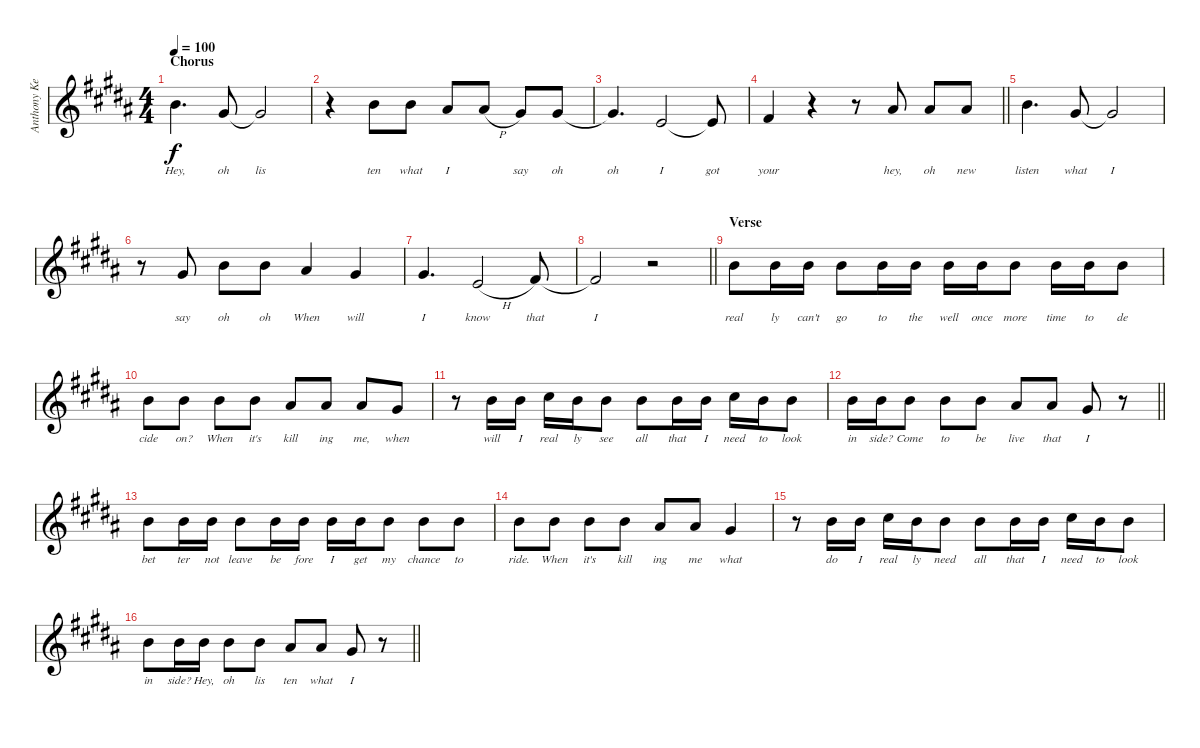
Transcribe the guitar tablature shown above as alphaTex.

\track ("Anthony Kedis (Lead Vocals)" "Anthony Ke") {instrument electricguitarjazz}
\staff {score}
\tuning (E4 B3 G3 D3 A2 E2) {hide}
\ts (4 4)
\section ("" "Chorus")
\tempo 100
\clef g2
\ks b
0.2.4{d lyrics (0 "Hey,") lyrics (1 "") lyrics (2 "") lyrics (3 "") lyrics (4 "") dy f} 1.3.8{lyrics (0 "oh") lyrics (1 "") lyrics (2 "") lyrics (3 "") lyrics (4 "")} 1.3{t}.2{lyrics (0 "lis") lyrics (1 "") lyrics (2 "") lyrics (3 "") lyrics (4 "")} |
r.4 0.2.8{lyrics (0 "ten") lyrics (1 "") lyrics (2 "") lyrics (3 "") lyrics (4 "")} 0.2.8{lyrics (0 "what") lyrics (1 "") lyrics (2 "") lyrics (3 "") lyrics (4 "")} 3.3.8{lyrics (0 "I") lyrics (1 "") lyrics (2 "") lyrics (3 "") lyrics (4 "")} 3.3{h}.8{lyrics (0 "") lyrics (1 "") lyrics (2 "") lyrics (3 "") lyrics (4 "")} 1.3.8{lyrics (0 "say") lyrics (1 "") lyrics (2 "") lyrics (3 "") lyrics (4 "")} 1.3.8{lyrics (0 "oh") lyrics (1 "") lyrics (2 "") lyrics (3 "") lyrics (4 "")} |
1.3{t}.4{d lyrics (0 "oh") lyrics (1 "") lyrics (2 "") lyrics (3 "") lyrics (4 "")} 2.4.2{lyrics (0 "I") lyrics (1 "") lyrics (2 "") lyrics (3 "") lyrics (4 "")} 2.4{t}.8{lyrics (0 "got") lyrics (1 "") lyrics (2 "") lyrics (3 "") lyrics (4 "")} |
\barLineRight lightlight
4.4.4{lyrics (0 "your") lyrics (1 "") lyrics (2 "") lyrics (3 "") lyrics (4 "")} r.4 r.8 3.3.8{lyrics (0 "hey,") lyrics (1 "") lyrics (2 "") lyrics (3 "") lyrics (4 "")} 3.3.8{lyrics (0 "oh") lyrics (1 "") lyrics (2 "") lyrics (3 "") lyrics (4 "")} 3.3.8{lyrics (0 "new") lyrics (1 "") lyrics (2 "") lyrics (3 "") lyrics (4 "")} |
0.2.4{d lyrics (0 "listen") lyrics (1 "") lyrics (2 "") lyrics (3 "") lyrics (4 "")} 1.3.8{lyrics (0 "what") lyrics (1 "") lyrics (2 "") lyrics (3 "") lyrics (4 "")} 1.3{t}.2{lyrics (0 "I") lyrics (1 "") lyrics (2 "") lyrics (3 "") lyrics (4 "")} |
r.8 1.3.8{lyrics (0 "say") lyrics (1 "") lyrics (2 "") lyrics (3 "") lyrics (4 "")} 0.2.8{lyrics (0 "oh") lyrics (1 "") lyrics (2 "") lyrics (3 "") lyrics (4 "")} 0.2.8{lyrics (0 "oh") lyrics (1 "") lyrics (2 "") lyrics (3 "") lyrics (4 "")} 3.3.4{lyrics (0 "When") lyrics (1 "") lyrics (2 "") lyrics (3 "") lyrics (4 "")} 1.3.4{lyrics (0 "will") lyrics (1 "") lyrics (2 "") lyrics (3 "") lyrics (4 "")} |
1.3.4{d lyrics (0 "I") lyrics (1 "") lyrics (2 "") lyrics (3 "") lyrics (4 "")} 2.4{h}.2{lyrics (0 "know") lyrics (1 "") lyrics (2 "") lyrics (3 "") lyrics (4 "")} 4.4.8{lyrics (0 "that") lyrics (1 "") lyrics (2 "") lyrics (3 "") lyrics (4 "")} |
\barLineRight lightlight
4.4{t}.2{lyrics (0 "I") lyrics (1 "") lyrics (2 "") lyrics (3 "") lyrics (4 "")} r.2 |
\section ("" "Verse")
0.2.8{lyrics (0 "real") lyrics (1 "") lyrics (2 "") lyrics (3 "") lyrics (4 "")} 0.2.16{lyrics (0 "ly") lyrics (1 "") lyrics (2 "") lyrics (3 "") lyrics (4 "")} 0.2.16{lyrics (0 "can't") lyrics (1 "") lyrics (2 "") lyrics (3 "") lyrics (4 "")} 0.2.8{lyrics (0 "go") lyrics (1 "") lyrics (2 "") lyrics (3 "") lyrics (4 "")} 0.2.16{lyrics (0 "to") lyrics (1 "") lyrics (2 "") lyrics (3 "") lyrics (4 "")} 0.2.16{lyrics (0 "the") lyrics (1 "") lyrics (2 "") lyrics (3 "") lyrics (4 "")} 0.2.16{lyrics (0 "well") lyrics (1 "") lyrics (2 "") lyrics (3 "") lyrics (4 "")} 0.2.16{lyrics (0 "once") lyrics (1 "") lyrics (2 "") lyrics (3 "") lyrics (4 "")} 0.2.8{lyrics (0 "more") lyrics (1 "") lyrics (2 "") lyrics (3 "") lyrics (4 "")} 0.2.16{lyrics (0 "time") lyrics (1 "") lyrics (2 "") lyrics (3 "") lyrics (4 "")} 0.2.16{lyrics (0 "to") lyrics (1 "") lyrics (2 "") lyrics (3 "") lyrics (4 "")} 0.2.8{lyrics (0 "de") lyrics (1 "") lyrics (2 "") lyrics (3 "") lyrics (4 "")} |
0.2.8{lyrics (0 "cide") lyrics (1 "") lyrics (2 "") lyrics (3 "") lyrics (4 "")} 0.2.8{lyrics (0 "on?") lyrics (1 "") lyrics (2 "") lyrics (3 "") lyrics (4 "")} 0.2.8{lyrics (0 "When") lyrics (1 "") lyrics (2 "") lyrics (3 "") lyrics (4 "")} 0.2.8{lyrics (0 "it's") lyrics (1 "") lyrics (2 "") lyrics (3 "") lyrics (4 "")} 3.3.8{lyrics (0 "kill") lyrics (1 "") lyrics (2 "") lyrics (3 "") lyrics (4 "")} 3.3.8{lyrics (0 "ing") lyrics (1 "") lyrics (2 "") lyrics (3 "") lyrics (4 "")} 3.3.8{lyrics (0 "me,") lyrics (1 "") lyrics (2 "") lyrics (3 "") lyrics (4 "")} 1.3.8{lyrics (0 "when") lyrics (1 "") lyrics (2 "") lyrics (3 "") lyrics (4 "")} |
r.8 0.2.16{lyrics (0 "will") lyrics (1 "") lyrics (2 "") lyrics (3 "") lyrics (4 "")} 0.2.16{lyrics (0 "I") lyrics (1 "") lyrics (2 "") lyrics (3 "") lyrics (4 "")} 2.2.16{lyrics (0 "real") lyrics (1 "") lyrics (2 "") lyrics (3 "") lyrics (4 "")} 0.2.16{lyrics (0 "ly") lyrics (1 "") lyrics (2 "") lyrics (3 "") lyrics (4 "")} 0.2.8{lyrics (0 "see") lyrics (1 "") lyrics (2 "") lyrics (3 "") lyrics (4 "")} 0.2.8{lyrics (0 "all") lyrics (1 "") lyrics (2 "") lyrics (3 "") lyrics (4 "")} 0.2.16{lyrics (0 "that") lyrics (1 "") lyrics (2 "") lyrics (3 "") lyrics (4 "")} 0.2.16{lyrics (0 "I") lyrics (1 "") lyrics (2 "") lyrics (3 "") lyrics (4 "")} 2.2.16{lyrics (0 "need") lyrics (1 "") lyrics (2 "") lyrics (3 "") lyrics (4 "")} 0.2.16{lyrics (0 "to") lyrics (1 "") lyrics (2 "") lyrics (3 "") lyrics (4 "")} 0.2.8{lyrics (0 "look") lyrics (1 "") lyrics (2 "") lyrics (3 "") lyrics (4 "")} |
\barLineRight lightlight
0.2.16{lyrics (0 "in") lyrics (1 "") lyrics (2 "") lyrics (3 "") lyrics (4 "")} 0.2.16{lyrics (0 "side?") lyrics (1 "") lyrics (2 "") lyrics (3 "") lyrics (4 "")} 0.2.8{lyrics (0 "Come") lyrics (1 "") lyrics (2 "") lyrics (3 "") lyrics (4 "")} 0.2.8{lyrics (0 "to") lyrics (1 "") lyrics (2 "") lyrics (3 "") lyrics (4 "")} 0.2.8{lyrics (0 "be") lyrics (1 "") lyrics (2 "") lyrics (3 "") lyrics (4 "")} 3.3.8{lyrics (0 "live") lyrics (1 "") lyrics (2 "") lyrics (3 "") lyrics (4 "")} 3.3.8{lyrics (0 "that") lyrics (1 "") lyrics (2 "") lyrics (3 "") lyrics (4 "")} 1.3.8{lyrics (0 "I") lyrics (1 "") lyrics (2 "") lyrics (3 "") lyrics (4 "")} r.8 |
0.2.8{lyrics (0 "bet") lyrics (1 "") lyrics (2 "") lyrics (3 "") lyrics (4 "")} 0.2.16{lyrics (0 "ter") lyrics (1 "") lyrics (2 "") lyrics (3 "") lyrics (4 "")} 0.2.16{lyrics (0 "not") lyrics (1 "") lyrics (2 "") lyrics (3 "") lyrics (4 "")} 0.2.8{lyrics (0 "leave") lyrics (1 "") lyrics (2 "") lyrics (3 "") lyrics (4 "")} 0.2.16{lyrics (0 "be") lyrics (1 "") lyrics (2 "") lyrics (3 "") lyrics (4 "")} 0.2.16{lyrics (0 "fore") lyrics (1 "") lyrics (2 "") lyrics (3 "") lyrics (4 "")} 0.2.16{lyrics (0 "I") lyrics (1 "") lyrics (2 "") lyrics (3 "") lyrics (4 "")} 0.2.16{lyrics (0 "get") lyrics (1 "") lyrics (2 "") lyrics (3 "") lyrics (4 "")} 0.2.8{lyrics (0 "my") lyrics (1 "") lyrics (2 "") lyrics (3 "") lyrics (4 "")} 0.2.8{lyrics (0 "chance") lyrics (1 "") lyrics (2 "") lyrics (3 "") lyrics (4 "")} 0.2.8{lyrics (0 "to") lyrics (1 "") lyrics (2 "") lyrics (3 "") lyrics (4 "")} |
0.2.8{lyrics (0 "ride.") lyrics (1 "") lyrics (2 "") lyrics (3 "") lyrics (4 "")} 0.2.8{lyrics (0 "When") lyrics (1 "") lyrics (2 "") lyrics (3 "") lyrics (4 "")} 0.2.8{lyrics (0 "it's") lyrics (1 "") lyrics (2 "") lyrics (3 "") lyrics (4 "")} 0.2.8{lyrics (0 "kill") lyrics (1 "") lyrics (2 "") lyrics (3 "") lyrics (4 "")} 3.3.8{lyrics (0 "ing") lyrics (1 "") lyrics (2 "") lyrics (3 "") lyrics (4 "")} 3.3.8{lyrics (0 "me") lyrics (1 "") lyrics (2 "") lyrics (3 "") lyrics (4 "")} 1.3.4{lyrics (0 "what") lyrics (1 "") lyrics (2 "") lyrics (3 "") lyrics (4 "")} |
r.8 0.2.16{lyrics (0 "do") lyrics (1 "") lyrics (2 "") lyrics (3 "") lyrics (4 "")} 0.2.16{lyrics (0 "I") lyrics (1 "") lyrics (2 "") lyrics (3 "") lyrics (4 "")} 2.2.16{lyrics (0 "real") lyrics (1 "") lyrics (2 "") lyrics (3 "") lyrics (4 "")} 0.2.16{lyrics (0 "ly") lyrics (1 "") lyrics (2 "") lyrics (3 "") lyrics (4 "")} 0.2.8{lyrics (0 "need") lyrics (1 "") lyrics (2 "") lyrics (3 "") lyrics (4 "")} 0.2.8{lyrics (0 "all") lyrics (1 "") lyrics (2 "") lyrics (3 "") lyrics (4 "")} 0.2.16{lyrics (0 "that") lyrics (1 "") lyrics (2 "") lyrics (3 "") lyrics (4 "")} 0.2.16{lyrics (0 "I") lyrics (1 "") lyrics (2 "") lyrics (3 "") lyrics (4 "")} 2.2.16{lyrics (0 "need") lyrics (1 "") lyrics (2 "") lyrics (3 "") lyrics (4 "")} 0.2.16{lyrics (0 "to") lyrics (1 "") lyrics (2 "") lyrics (3 "") lyrics (4 "")} 0.2.8{lyrics (0 "look") lyrics (1 "") lyrics (2 "") lyrics (3 "") lyrics (4 "")} |
\barLineRight lightlight
0.2.8{lyrics (0 "in") lyrics (1 "") lyrics (2 "") lyrics (3 "") lyrics (4 "")} 0.2.16{lyrics (0 "side?") lyrics (1 "") lyrics (2 "") lyrics (3 "") lyrics (4 "")} 0.2.16{lyrics (0 "Hey,") lyrics (1 "") lyrics (2 "") lyrics (3 "") lyrics (4 "")} 0.2.8{lyrics (0 "oh") lyrics (1 "") lyrics (2 "") lyrics (3 "") lyrics (4 "")} 0.2.8{lyrics (0 "lis") lyrics (1 "") lyrics (2 "") lyrics (3 "") lyrics (4 "")} 3.3.8{lyrics (0 "ten") lyrics (1 "") lyrics (2 "") lyrics (3 "") lyrics (4 "")} 3.3.8{lyrics (0 "what") lyrics (1 "") lyrics (2 "") lyrics (3 "") lyrics (4 "")} 1.3.8{lyrics (0 "I") lyrics (1 "") lyrics (2 "") lyrics (3 "") lyrics (4 "")} r.8
